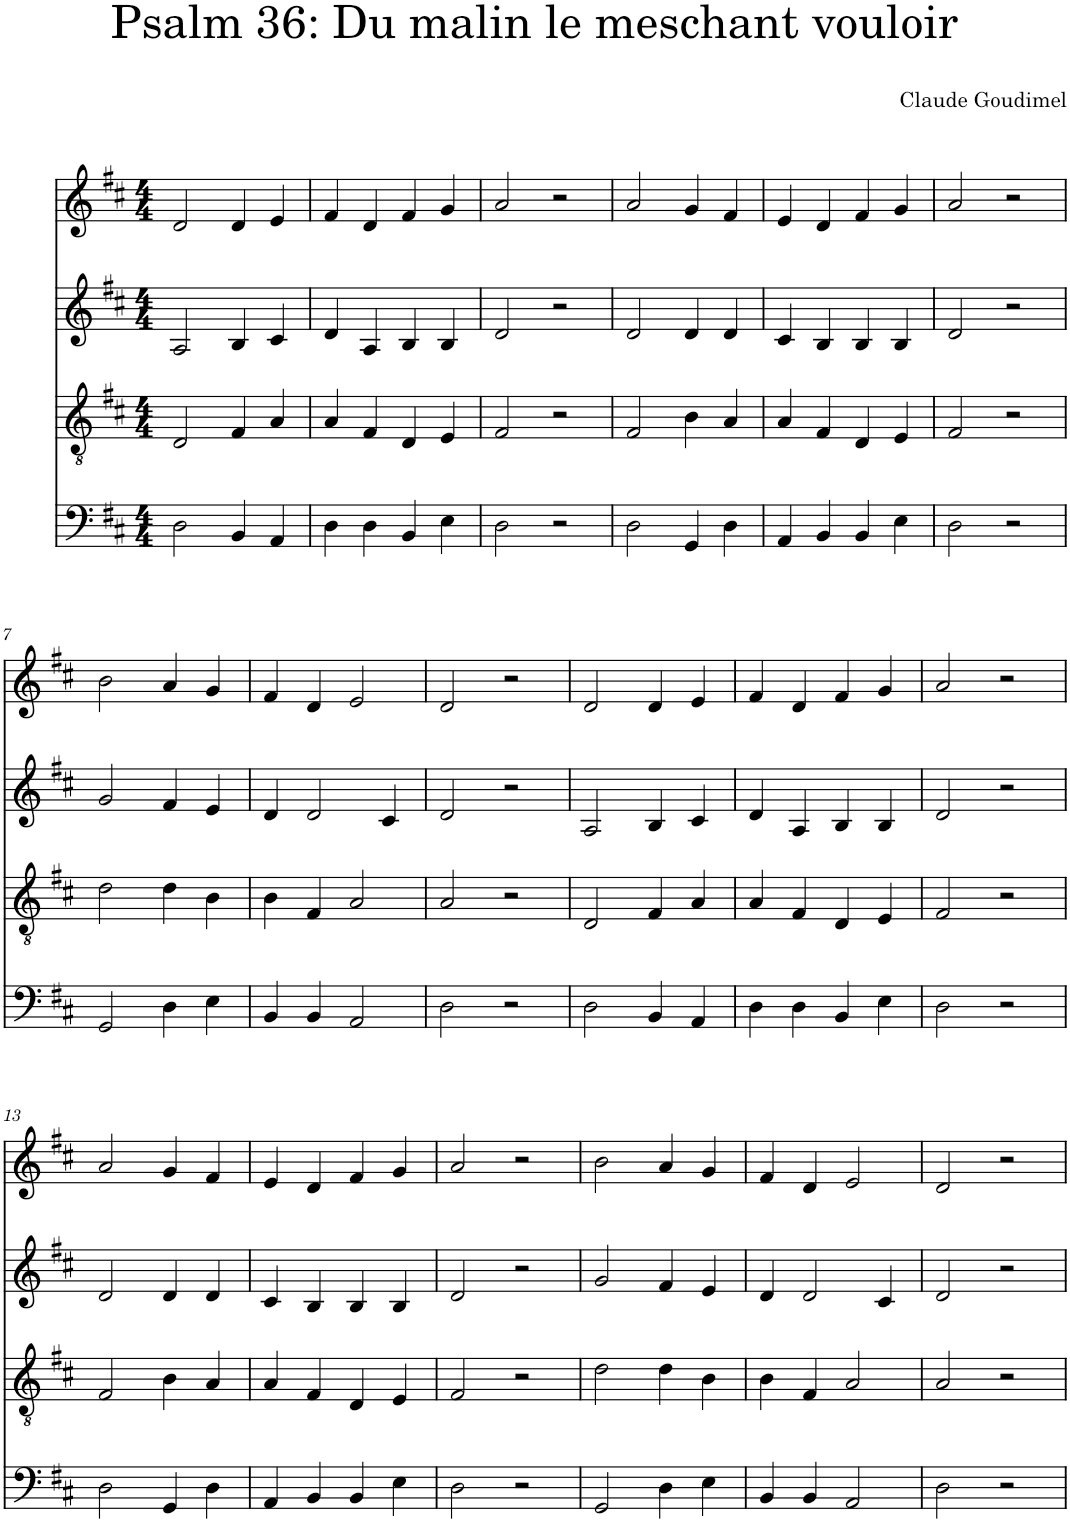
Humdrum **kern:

**kern	**kern	**kern	**kern
*part4	*part3	*part2	*part1
*staff4	*staff3	*staff2	*staff1
*I"Piano	*I"Piano	*I"Piano	*I"Piano
*I'Pno	*I'Pno	*I'Pno	*I'Pno
*clefF4	*clefGv2	*clefG2	*clefG2
*k[f#c#]	*k[f#c#]	*k[f#c#]	*k[f#c#]
*M4/4	*M4/4	*M4/4	*M4/4
=1	=1	=1	=1
2D\	2D/	2A/	2d/
4BB/	4F#/	4B/	4d/
4AA/	4A/	4c#/	4e/
=2	=2	=2	=2
4D\	4A/	4d/	4f#/
4D\	4F#/	4A/	4d/
4BB/	4D/	4B/	4f#/
4E\	4E/	4B/	4g/
=3	=3	=3	=3
2D\	2F#/	2d/	2a/
2r	2r	2r	2r
=4	=4	=4	=4
2D\	2F#/	2d/	2a/
4GG/	4B\	4d/	4g/
4D\	4A/	4d/	4f#/
=5	=5	=5	=5
4AA/	4A/	4c#/	4e/
4BB/	4F#/	4B/	4d/
4BB/	4D/	4B/	4f#/
4E\	4E/	4B/	4g/
=6	=6	=6	=6
2D\	2F#/	2d/	2a/
2r	2r	2r	2r
!!LO:LB:g=z
=7	=7	=7	=7
2GG/	2d\	2g/	2b\
4D\	4d\	4f#/	4a/
4E\	4B\	4e/	4g/
=8	=8	=8	=8
4BB/	4B\	4d/	4f#/
4BB/	4F#/	2d/	4d/
2AA/	2A/	.	2e/
.	.	4c#/	.
=9	=9	=9	=9
2D\	2A/	2d/	2d/
2r	2r	2r	2r
=10	=10	=10	=10
2D\	2D/	2A/	2d/
4BB/	4F#/	4B/	4d/
4AA/	4A/	4c#/	4e/
=11	=11	=11	=11
4D\	4A/	4d/	4f#/
4D\	4F#/	4A/	4d/
4BB/	4D/	4B/	4f#/
4E\	4E/	4B/	4g/
=12	=12	=12	=12
2D\	2F#/	2d/	2a/
2r	2r	2r	2r
!!LO:LB:g=z
=13	=13	=13	=13
2D\	2F#/	2d/	2a/
4GG/	4B\	4d/	4g/
4D\	4A/	4d/	4f#/
=14	=14	=14	=14
4AA/	4A/	4c#/	4e/
4BB/	4F#/	4B/	4d/
4BB/	4D/	4B/	4f#/
4E\	4E/	4B/	4g/
=15	=15	=15	=15
2D\	2F#/	2d/	2a/
2r	2r	2r	2r
=16	=16	=16	=16
2GG/	2d\	2g/	2b\
4D\	4d\	4f#/	4a/
4E\	4B\	4e/	4g/
=17	=17	=17	=17
4BB/	4B\	4d/	4f#/
4BB/	4F#/	2d/	4d/
2AA/	2A/	.	2e/
.	.	4c#/	.
=18	=18	=18	=18
2D\	2A/	2d/	2d/
2r	2r	2r	2r
=	=	=	=
*-	*-	*-	*-
